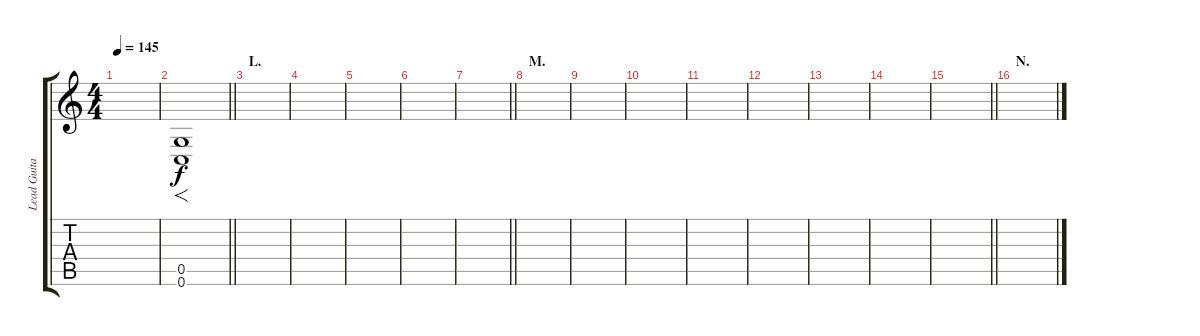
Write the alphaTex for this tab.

\track ("Lead Guitar" "Lead Guita") {instrument distortionguitar}
\staff {score tabs}
\tuning (D4 A3 F3 C3 G2 C2) {hide}
\ts (4 4)
\tempo 145
\clef g2
\ks c
|
\barLineRight lightlight
(0.5 0.6).1{f volume 13} |
\section ("" "L.")
|
|
|
|
\barLineRight lightlight
|
\section ("" "M.")
|
|
|
|
|
|
|
\barLineRight lightlight
|
\section ("" "N.")
